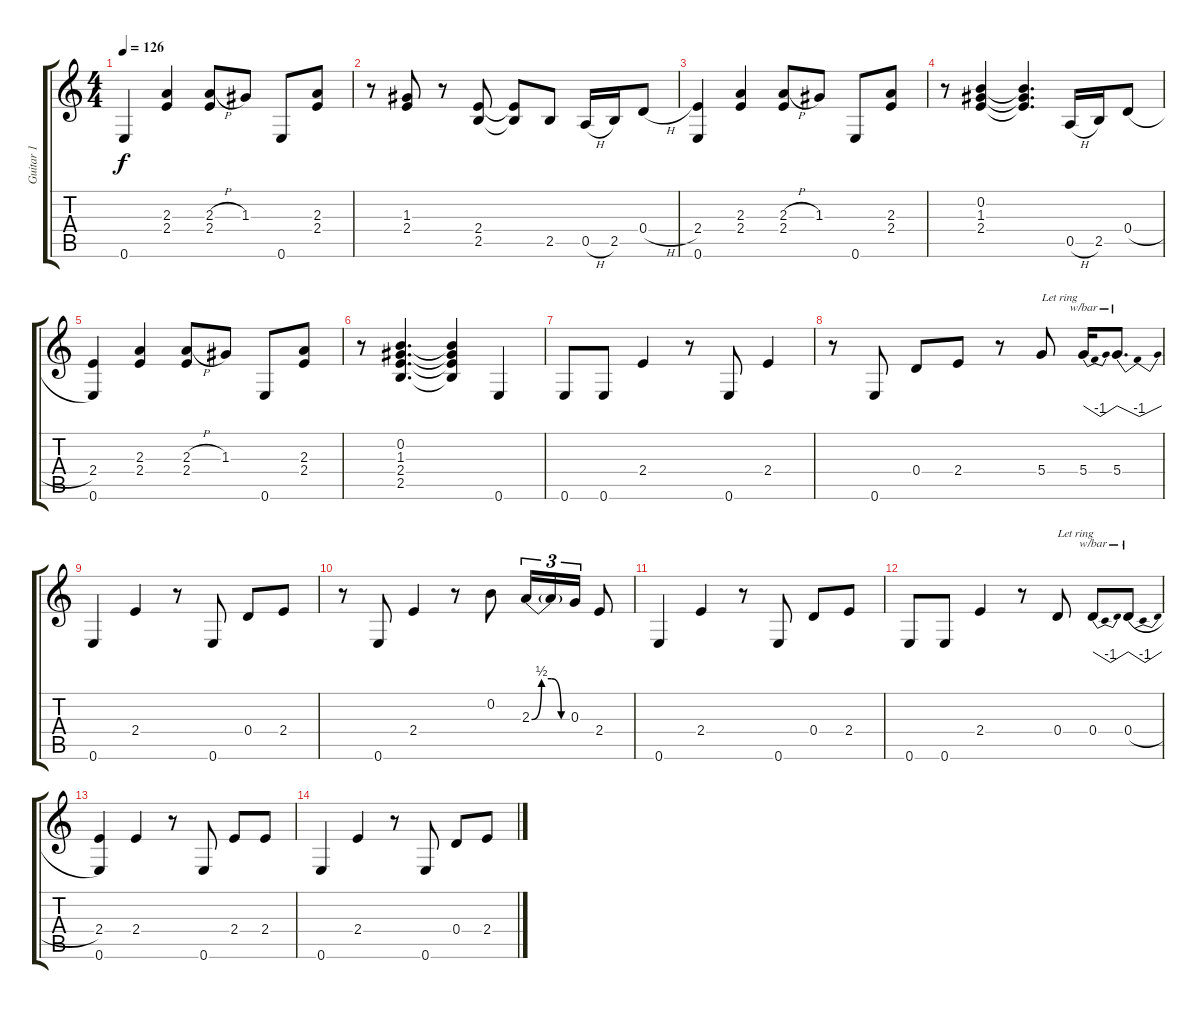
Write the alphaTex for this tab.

\track ("Guitar 1" "Guitar 1") {instrument overdrivenguitar}
\staff {score tabs}
\tuning (E4 B3 G3 D3 A2 E2) {hide}
\ts (4 4)
\tempo 126
\clef g2
\ks c
0.6.4{dy f} (2.3 2.4).4 (2.3{h} 2.4).8 1.3.8 0.6.8 (2.3 2.4).8 |
r.8 (1.3 2.4).8 r.8 (2.4 2.5).8 (2.4{t} 2.5{t}).8 2.5.8 0.5{h}.16 2.5.16 0.4{h}.8 |
(2.4 0.6).4 (2.3 2.4).4 (2.3{h} 2.4).8 1.3.8 0.6.8 (2.3 2.4).8 |
r.8 (0.2 1.3 2.4).4 (0.2{t} 1.3{t} 2.4{t}).4{d} 0.5{h}.16 2.5.16 0.4{h}.8 |
(2.4 0.6).4 (2.3 2.4).4 (2.3{h} 2.4).8 1.3.8 0.6.8 (2.3 2.4).8 |
r.8 (0.2 1.3 2.4 2.5).4{d} (0.2{t} 1.3{t} 2.4{t} 2.5{t}).4 0.6.4 |
0.6.8 0.6.8 2.4.4 r.8 0.6.8 2.4.4 |
r.8 0.6.8 0.4.8 2.4.8 r.8 5.4.8{txt "Let ring"} 5.4.16{tbe (dip default 0 0 30 -4 60 0)} 5.4.8{d tbe (dip default 0 0 30 -4 60 0)} |
0.6.4 2.4.4 r.8 0.6.8 0.4.8 2.4.8 |
r.8 0.6.8 2.4.4 r.8 0.2.8 2.3{be (custom 0 0 15 2 30 2 45 0 60 0)}.16{tu (3 2)} 2.3{t}.16{tu (3 2)} 0.3.16{tu (3 2)} 2.4.8 |
0.6.4 2.4.4 r.8 0.6.8 0.4.8 2.4.8 |
0.6.8 0.6.8 2.4.4 r.8 0.4.8{txt "Let ring"} 0.4.8{tbe (dip default 0 0 30 -4 60 0)} 0.4{h}.8{tbe (dip default 0 0 30 -4 60 0)} |
(2.4 0.6).4 2.4.4 r.8 0.6.8 2.4.8 2.4.8 |
0.6.4 2.4.4 r.8 0.6.8 0.4.8 2.4.8
